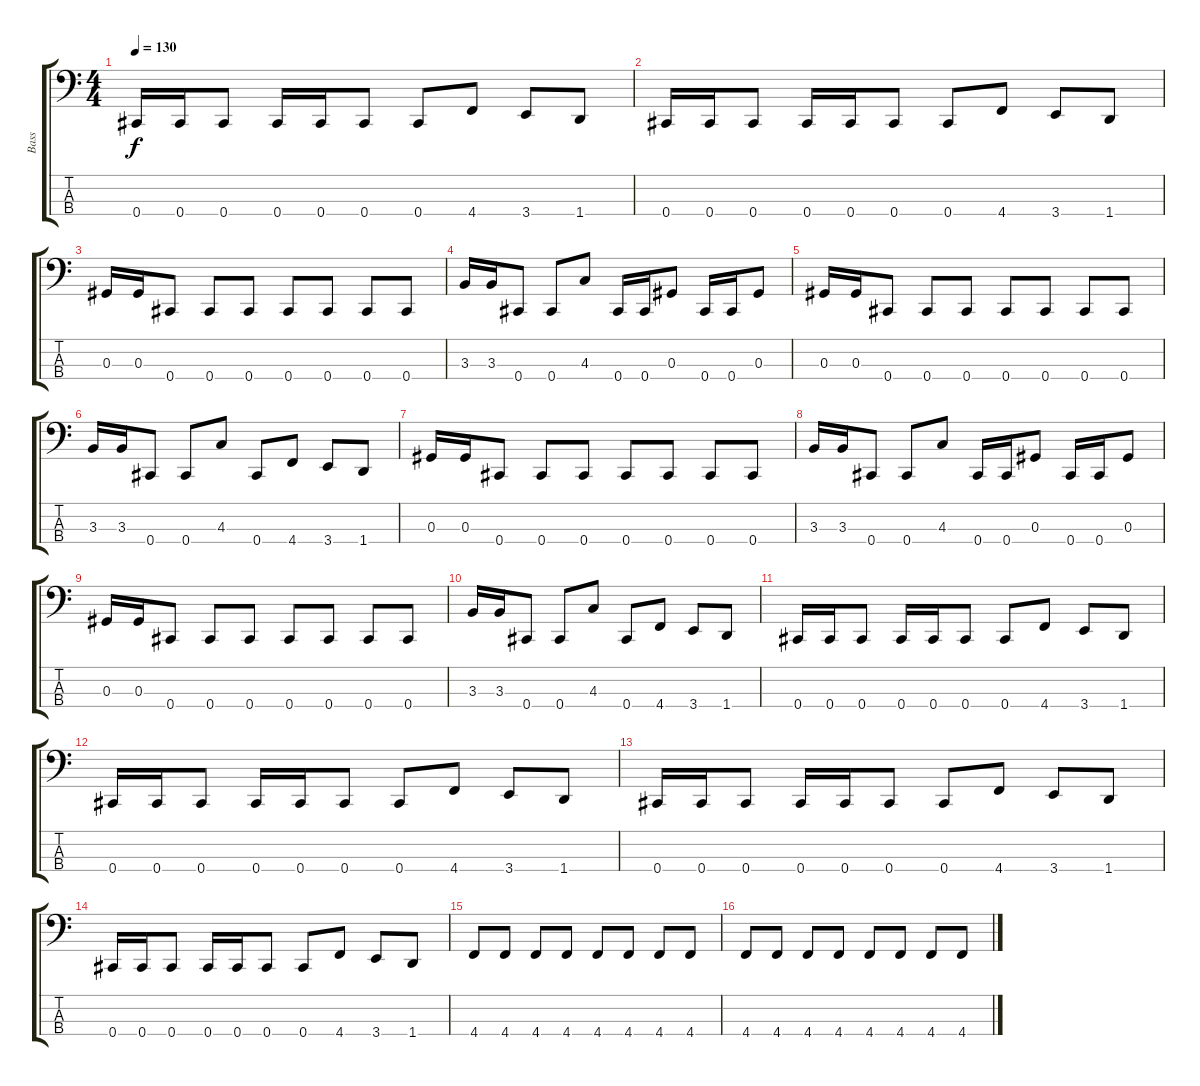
\track ("Bass" "Bass") {instrument electricbasspick}
\staff {score tabs}
\tuning (Gb2 Db2 Ab1 Db1) {hide}
\ts (4 4)
\tempo 130
\clef f4
\ks c
0.4.16{dy f} 0.4.16 0.4.8 0.4.16 0.4.16 0.4.8 0.4.8 4.4.8 3.4.8 1.4.8 |
0.4.16 0.4.16 0.4.8 0.4.16 0.4.16 0.4.8 0.4.8 4.4.8 3.4.8 1.4.8 |
0.3.16 0.3.16 0.4.8 0.4.8 0.4.8 0.4.8 0.4.8 0.4.8 0.4.8 |
3.3.16 3.3.16 0.4.8 0.4.8 4.3.8 0.4.16 0.4.16 0.3.8 0.4.16 0.4.16 0.3.8 |
0.3.16 0.3.16 0.4.8 0.4.8 0.4.8 0.4.8 0.4.8 0.4.8 0.4.8 |
3.3.16 3.3.16 0.4.8 0.4.8 4.3.8 0.4.8 4.4.8 3.4.8 1.4.8 |
0.3.16 0.3.16 0.4.8 0.4.8 0.4.8 0.4.8 0.4.8 0.4.8 0.4.8 |
3.3.16 3.3.16 0.4.8 0.4.8 4.3.8 0.4.16 0.4.16 0.3.8 0.4.16 0.4.16 0.3.8 |
0.3.16 0.3.16 0.4.8 0.4.8 0.4.8 0.4.8 0.4.8 0.4.8 0.4.8 |
3.3.16 3.3.16 0.4.8 0.4.8 4.3.8 0.4.8 4.4.8 3.4.8 1.4.8 |
0.4.16 0.4.16 0.4.8 0.4.16 0.4.16 0.4.8 0.4.8 4.4.8 3.4.8 1.4.8 |
0.4.16 0.4.16 0.4.8 0.4.16 0.4.16 0.4.8 0.4.8 4.4.8 3.4.8 1.4.8 |
0.4.16 0.4.16 0.4.8 0.4.16 0.4.16 0.4.8 0.4.8 4.4.8 3.4.8 1.4.8 |
0.4.16 0.4.16 0.4.8 0.4.16 0.4.16 0.4.8 0.4.8 4.4.8 3.4.8 1.4.8 |
4.4.8 4.4.8 4.4.8 4.4.8 4.4.8 4.4.8 4.4.8 4.4.8 |
4.4.8 4.4.8 4.4.8 4.4.8 4.4.8 4.4.8 4.4.8 4.4.8
